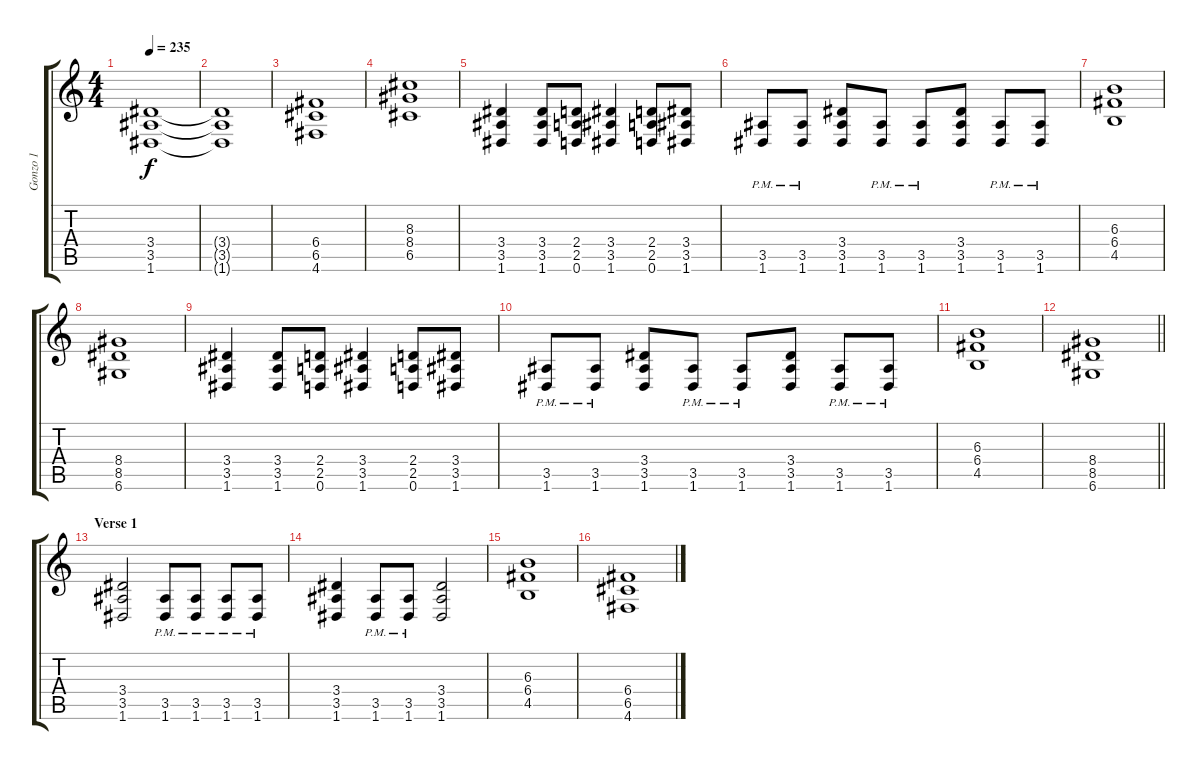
\track ("Gonzo 1" "Gonzo 1") {instrument distortionguitar}
\staff {score tabs}
\tuning (D4 A3 F3 C3 G2 D2) {hide}
\ts (4 4)
\tempo 235
\clef g2
\ks c
(3.4 3.5 1.6).1{dy f} |
(3.4{t} 3.5{t} 1.6{t}).1 |
(6.4 6.5 4.6).1 |
(8.3 8.4 6.5).1 |
(3.4 3.5 1.6).4 (3.4 3.5 1.6).8 (2.4 2.5 0.6).8 (3.4 3.5 1.6).4 (2.4 2.5 0.6).8 (3.4 3.5 1.6).8 |
(3.5{pm} 1.6{pm}).8 (3.5{pm} 1.6{pm}).8 (3.4 3.5 1.6).8 (3.5{pm} 1.6{pm}).8 (3.5{pm} 1.6{pm}).8 (3.4 3.5 1.6).8 (3.5{pm} 1.6{pm}).8 (3.5{pm} 1.6{pm}).8 |
(6.3 6.4 4.5).1 |
(8.4 8.5 6.6).1 |
(3.4 3.5 1.6).4 (3.4 3.5 1.6).8 (2.4 2.5 0.6).8 (3.4 3.5 1.6).4 (2.4 2.5 0.6).8 (3.4 3.5 1.6).8 |
(3.5{pm} 1.6{pm}).8 (3.5{pm} 1.6{pm}).8 (3.4 3.5 1.6).8 (3.5{pm} 1.6{pm}).8 (3.5{pm} 1.6{pm}).8 (3.4 3.5 1.6).8 (3.5{pm} 1.6{pm}).8 (3.5{pm} 1.6{pm}).8 |
(6.3 6.4 4.5).1 |
\barLineRight lightlight
(8.4 8.5 6.6).1 |
\section ("" "Verse 1")
(3.4 3.5 1.6).2 (3.5{pm} 1.6{pm}).8 (3.5{pm} 1.6{pm}).8 (3.5{pm} 1.6{pm}).8 (3.5{pm} 1.6{pm}).8 |
(3.4 3.5 1.6).4 (3.5{pm} 1.6{pm}).8 (3.5{pm} 1.6{pm}).8 (3.4 3.5 1.6).2 |
(6.3 6.4 4.5).1 |
(6.4 6.5 4.6).1
